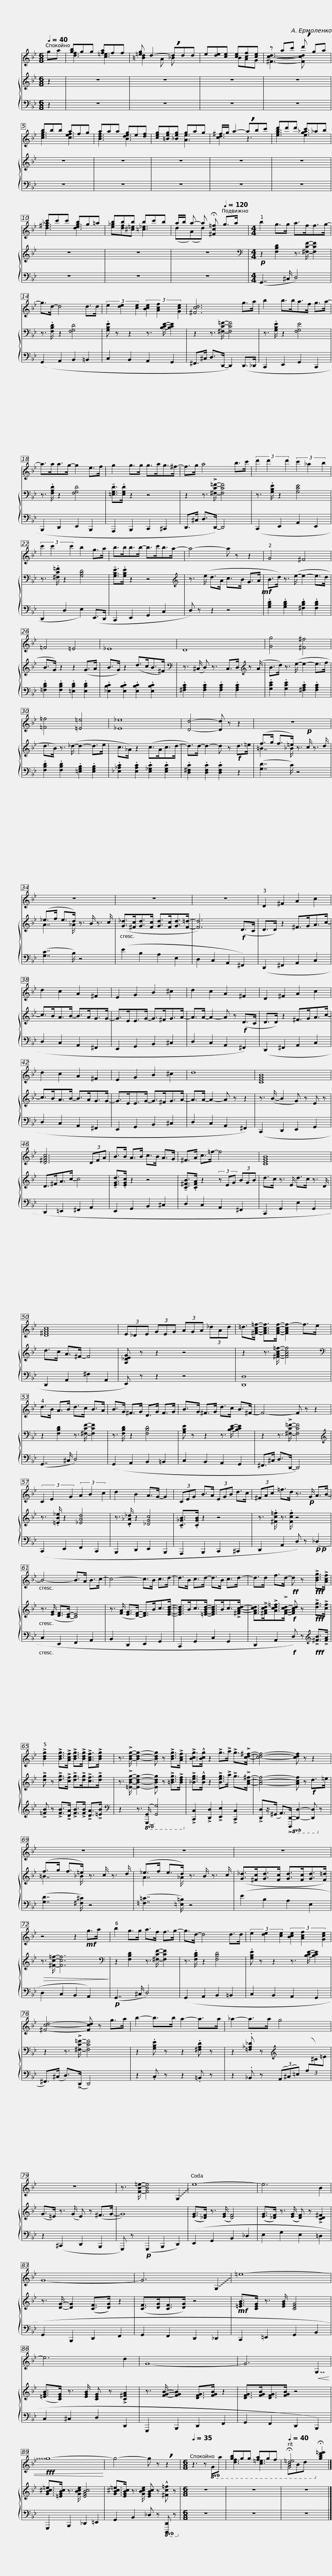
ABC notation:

X:1
%%score ( 1 2 ) { ( 3 5 ) | 4 }
L:1/8
Q:1/4=40
M:6/8
I:linebreak $
K:Bb
V:1 treble
V:2 treble
V:3 treble
V:5 treble
V:4 bass
V:1
 ga | [gb]gg [fa]ff | [=eg] d2- !breath!ddd | e[de][ce] [ce][cf][ce] | z ac' !breath!d' ga |$ %5
 bbb afg | aaa ge[df] | [ceg][=Beg][_Beg] gag | ^f/g/ a2- !breath!abc' |$ d'd'd' c'_ab | %10
 c'c'c' bg=a | bbb bc'b | a/b/ a- a !fermata![^Fc=f][Q:1/4=120] g>a |$[M:4/4] b2 g>g a>ff>g- | g>d- d4 d>d | %15
 (3e2 [de]2 [ce]2 (3[Bce]2 [Acf]2 [Gce]2 |$ [^Fcd]6 g>a | b2 b>ba>f g>a- | a>aa>g- g2 e>f |$ g2 g>g g>ag>^f- | %20
 f>g a4 b>c' | (3d'2 d'2 d'2 (3c'2 _a2 b2 |$ (3c'2 c'2 c'2 b2 g>a | b>bb>b- b>c'b>a- | a4- a z z2 | %25
 G4 ^F4 |$ =F4 =E4 | _E8 | D8 |$ [Gg]4 [^F^f]4 | %30
 [=F=f]4 [=E=e]4 | [_E_e]8 | [Dd]4- [Dd] z z2 |$ z8 | z8 | %35
 z8 | z8 |$ D2 ^F2 A2 c2 | d2 c2 A2 ^F2 | E2 G2 B2 ^c2 | %40
 d2 c2 A2 ^F2 |$ D2 ^F2 A2 c2 | d2 c2 A2 ^F2 | E2 G2 B2 ^c2 | d8 |$ %45
 [CEGB]8 | [D^FAc]6 (3DFA | B>B A>B c>B A>G |$ ^F>A c>=f- f4 | [CEGB]8 | %50
 [D^FAc]8 |$ (3E_DE (3GEG (3AGA (3_dAd | =d>[^FAc=f]- [FAcf]>[FAcf]- [FAcf-]2 f>e | d>B A>B d>c B>A |$ B>G ^F>G D>G F>G | %55
 B>G ^F>G d>c B>^F- | F4- F z z2 |$ (3C2 E2 G2 (3A2 B2 c2 | d2 B2 A>G- G2 | (3CEG B>A (3EGB d>c |$ %60
 (3^FAc =f>d z3/2!p! G/ A>B- | B4- B>A B>c- | c4- c>B c>d- |$ d>B c>d- d>B c>d- | d>d f>d-!ff! d z!fff! !>![Bdg]>!>![Acf] | %65
 !>![Bdg]2 !>![Bdg]>!>![Acf] !>![Bdg]>!>![Bdg] !>![Acf]>!>![Bdg] |$ z3/2 !>![Bdg]/- [Bdg]2- [Bdg] z !>![Bdg]>!>![Acf] | !>![Bcg]>!^![Bcg] z2 !>!g>!>!a !>!g>!>![cd^f]- | [cdf]4- [cdf] z z2 |$ z8 | %70
 z8 | z8 | z4 z2!mf! g>a |$ b2 g>g a>f f>g- | g>d- d4 d>d | %75
 (3e2 [de]2 [ce]2 (3[Bce]2 [Acf]2 [Gce]2 | [^Fcd]4- [Fcd] z g>a |$ b2- b>b a2- a>a | _a2- a>a g4 | z8 |$ %80
 z3/2 [FB=e]/- [FBe]4 !~(!G,2 | !~)!e8- | e6 B2 | G8- |$ G6 !~(!G,2 | %85
 !~)!=e8- | e6 d2 | G8- |$ G6!<(! !~(!G,2 |!fff! !~)!g8-!<)! | %90
 g4- g z !breath!z2 |[M:6/8][Q:1/4=35] z3 z!8vb(! GA |$ [GB]GG [FA]GF |[Q:1/4=40] !fermata![G,B,D=E]4!8vb)! !fermata![GBd=e]2 |] %94
V:2
 x2 | [df]3 [c=e]3 | [=Bd]2 A _B x2 | x3 BAG | [^Fcd]3- [Fcd] x2 |$ %5
 [ceg]3 [cef]3 | [Bdf]3 [Bde]3 | x3 [Ae]3 | [cd]3 z3 |$ [egb]3 [eg_a]3 | %10
 [d^f_a]3 [deg]3 | [e_g][df][^c=e] [=c_e]3 | (d(A)d) x3 |$[M:4/4] x8 | x8 | %15
 x8 |$ x8 | x8 | x8 |$ x8 | %20
 x8 | x8 |$ x8 | x8 | x8 | %25
 x8 |$ x8 | x8 | x8 |$ x8 | %30
 x8 | x8 | x8 |$ x8 | x8 | %35
 x8 | x8 |$ x8 | x8 | x8 | %40
 x8 |$ x8 | x8 | x8 | x8 |$ %45
 x8 | x8 | x8 |$ x8 | x8 | %50
 x8 |$ x8 | x8 | x8 |$ x8 | %55
 x8 | x8 |$ x8 | x8 | x8 |$ %60
 x8 | x8 | x8 |$ x8 | x8 | %65
 x8 |$ x8 | x8 | x8 |$ x8 | %70
 x8 | x8 | x8 |$ x8 | x8 | %75
 x8 | x8 |$ x8 | x8 | x8 |$ %80
 x8 | x8 | x8 | x8 |$ x8 | %85
 x8 | x8 | x8 |$ x8 | x8 | %90
 x8 |[M:6/8] x4!8vb(! x2 |$ [DF]3 [C=E]3 | G,B,D x!8vb)! x2 |] %94
V:3
 z2 | z6 | z6 | z6 | z6 |$ %5
 z6 | z6 | z6 | z6 |$ z6 | %10
 z6 | z6 | z6 |$[M:4/4][K:bass]!p! z2 [F,B,D]2 z3/2 [^F,CF]/- [F,CF]2 | z3/2 .[F,B,D]/ z2 [F,G,D]4 | %15
 .[G,B,E] z z2 z3/2 [B,CE]/- [B,CE]2 |$ z2 z3/2 [^F,C=F]/- [F,CF]4 | z3/2 .[G,B,E]/ z2 [F,G,E]4 | z3/2 .[F,A,D]/ z2 [F,G,D]4 |$ !tenuto![=E,G,D]>.[E,G,D] z2 z4 | %20
 z2 z3/2 !>![^F,C=F]/- [F,CF]4 | z3/2 .[G,B,E]/ z2 [G,CE]4 |$ z3/2 .[^F,C=F]/ z2 [G,B,D]4 | !tenuto![G,B,E]>.[G,B,E] z2 z4 |[K:treble] z3/2 (e/ d>A c>B G>A!mf! | %25
 B>d) z3/2 (e/- e2- e>d |$ B>G) z2 z2 (G>A | B>G) z2 (d>cB>^F) |[K:bass] z3/2 (^C,/ D,) z3/2 C,>D,[K:treble] z (A/ |$ B>d) z3/2 (e/- e2- e>f | %30
 d>B) z3/2 (_d/- d2- d>e | c>_A) z2 (c>Ac>d- | d>)d- d2- d z!f! d>=e |$ (f>g f>=e) z3/2!p! c/ z3/2 d/ | (_e>f e>d) z3/2 B/ z3/2 c/ | %35
 ([G_d]>[^Fc][Gd]>[Fc] [Gd]>[Fc][Gd]>[F=d]- | [Fd]6)!f! (D>C |$ D>D) z2 ^F>GA>c- | c>BA>B- B>AG>G- | G>EE>G- G>^FG>A- | %40
 A>A- A2- A z!f! (D>C |$ D>D) z2 ^F>GA>c- | c>BA>B- B>AG>G- | G>EE>G- G>^FG>A- | A>A- A2- A z z2 |$ %45
 z3/2 (B/- B2 G) z E z | D>^FA>c- c4 | !tenuto![EGd]>.[EGc] z2 z4 |$ !tenuto![C^FB]>.[CFA] z2 (3z EG (3BGB | d>c z3/2 E/ d>c z3/2 D/ | %50
 d>c A>^F- F4 |$ [A,_DEG] z z2 z4 | z2 z3/2 [^FAc=f]/- [FAcf]4 |[K:bass] z2 [F,B,D]2 z3/2 [^F,CF]/- [F,CF]2 |$ z3/2 [F,B,D]/ z2 [F,B,D]4 | %55
 [G,B,E] z z2 z3/2 [B,CE]/- [B,CE]2 | z2 z3/2 !>![^F,C=F]/- [F,CF]4 |$[K:treble] z3/2 .[=EB_e]/ z2 [_EAd]4 | z3/2 .[D_A_d]/ z2 [_DGc]4 | !tenuto![C_GB]>.[CGB] z2 z4 |$ %60
 z3/2 .[^Fc=f]/ z3/2 .[Fcf]/ z4 | z3/2 ([EG]/ [DF]>[CE]- [CE]4) | z3/2 ([FA]/ [EG]>[DF]-) [DF]>Bc>[EGBd]- |$ [EGBd]>Bc>[=EGBd]- [EGBd]>Bc>!>![^FA-c-d-] | [FAcd]>!>![^FAcd]!>![Acd=f]>!>![FAcd]-!f! [FAcd] z!fff! !>![dg]>!>![cf] | %65
 !>![dg] z !>![dg]>!>![cf] !>![dg]>!>![dg]!>![cf]>!>![dg] |$ z3/2 !>![=EBdg]/- [EBdg]2- [EBdg] z !>![=Bdg]>!>![Bdf] | !>![_Beg]>!^![Beg] z2 !>![Beg]>!>!a !>!g>!>![Ac^f]- | [Acf]4- [Acf] z!f! d>=e |$ (f>g f>=e) z3/2 c/ z3/2 d/ | %70
 (_e>f e>d) z3/2 B/ z3/2 c/ | ([G_d]>[^Fc][Gd]>[Fc] [Gd]>[Fc][Gd]>[F=d]) |!>(! z3/2 [^Fc=f]/- [Fcf]6!>)! |$[K:bass] z2 [F,B,D]2 z3/2 [^F,CF]/- [F,CF]2 | z3/2 .[F,B,D]/ z2 [F,B,D]4 | %75
 .[G,B,E] z z2 z3/2 [B,CE]/- [B,CE]2 | z2 z3/2 !>![^F,C=F]/- [F,CF]4 |$ z2 .[G,B,E] z z2 .[^F,A,D] z | z2 .[=F,_A,_D] z[K:treble] x4 | (G>=E) z3/2 (G/ E) z (^F>G- |$ %80
 G8) | (([EG]>[_DF])) z3/2 (([EG]/ [DF]4)) | (([EG]>[_DF])) z3/2 (([EG]/ [DF])) z !>![CD^F]2 | z3/2 [DG]/- [DG]2 (([CF]>[DG])) z2 |$ ([CF]>[DG][CF]>[DG]) z4 | %85
!mf! [=EGB]>[CEG] z3/2 [EGB]/ [CEG]4 | ([=EGB]>[CEG]) z3/2 [EGB]/ [CEG] z !>![C^FA]2 | z3/2 [FGB]/- [FGB]2 [DFG]>[FGB] z2 |$ [DFG]>[FGB][DFG]>[FGB] z4 | [GB^c=e]>[=EGBc] z3/2 [GBce]/ [EGBc]4 | %90
 [GB^c=e]>[EGBc] z3/2 [GBce]/ [EGBc] z !^![^Fc=f] z |[M:6/8] z6 |$ z6 | z6 |] %94
V:4
 z2 | z6 | z6 | z6 | z6 |$ %5
 z6 | z6 | z6 | z6 |$ z6 | %10
 z6 | z6 | z6 |$[M:4/4] (G,,7/2 ^C,/ D,4) | (G,,2 A,,2 B,,2 =B,,2 | %15
 C,2 B,,2 A,,2 G,,2 |$ ^F,,>^C, D,>D,,- D,,2) (D,,>_D,, | C,,2 E,,2 G,,2 C,,2 | B,,,2 D,,2 E,,2 B,,,2 |$ A,,,2 B,,,2 C,,2 ^C,,2 | %20
 D,,>^C, D,>D,,-) D,,4 | (C,,2 E,,2 A,,2 E,,2 |$ D,,2 D,2 E,2) (E,,>D,, | C,,2 E,,2 G,,2 C,2 | D,) z z2 z4 | %25
 .[G,B,D]2 .[G,B,D]2 .[^F,B,D]2 .[F,B,D]2 |$ .[=F,B,D]2 .[F,B,D]2 .[=E,B,D]2 .[E,B,D]2 | .[_E,B,C]2 .[E,B,C]2 .[E,B,C]2 .[E,B,C]2 | .[^F,A,C]2 .[F,A,C]2 .[F,A,C]2 .[F,A,C]2 |$ .[G,CE]2 .[G,CE]2 .[^F,A,C]2 .[F,A,C]2 | %30
 .[F,B,D]2 .[F,B,D]2 .[=E,G,B,]2 .[E,G,B,]2 | .[_E,_A,C]2 .[E,A,C]2 .[E,_G,C]2 .[E,G,C]2 | .[D,^F,C]2 .[D,F,C]2 .[D,F,C]2 z2 |$ ([G,D]7/2 C/) z4 | ([G,C]7/2 B,/) z4 | %35
 (E2 B,2 A,2 E,2 | D,2 C,2 A,,2 ^F,,2) |$ (D,,2 ^F,,2 A,,2 C,2 | D,2 C,2 A,,2 ^F,,2 | E,,2 G,,2 B,,2 ^C,2 | %40
 D,2 C,2 A,,2 ^F,,2) |$ (D,,2 ^F,,2 A,,2 C,2 | D,2 C,2 A,,2 ^F,,2 | E,,2 G,,2 B,,2 ^C,2 | D,2 C,2 A,,2 ^F,,2) |$ %45
 (C,,2 D,,2 E,,2 G,,2 | D,,2 =E,,2 ^F,,2 A,,2 | E,,2 G,,2 B,,2 ^C,2 |$ D,2 C,2 A,,2 ^F,,2 | C,,2 G,,2 E,2 G,,2 | %50
 D,,2 A,,2 ^F,2 A,,2 |$ E,,) z z2 z4 | [D,,D,]8 | (G,,7/2 ^C,/ D,4) |$ (G,,2 A,,2 B,,2 =B,,2 | %55
 C,2 B,,2 A,,2 G,,2 | ^F,,>^C, D,>D,,- D,,4) |$ (C,,2 E,,2 F,,2 C,,2 | B,,,2 D,,2 E,,2 B,,,2 | A,,,2 B,,,2 C,,2 ^C,,2 |$ %60
 D,,2 A,,2 D,) z!p!!p! (_D,2 | C,2 E,,2 F,,2 A,,2 | B,,2 D,,2 E,,2 G,,2 |$ C,,2 G,,2 C,2 G,,2 | D,,2 A,,2!f! D,) z[K:treble]!fff! !>![^FB]>!>![FA] | %65
 !>![=FB] z !>![FB]>!>![DA] !>![FB]>!>![FB] !>![DA]>!>![=EB] |$[K:bass] z2 z3/2!8vb(! [G,,,G,,]/- [G,,,G,,]4!8vb)! | !>![C,,C,]2 !>![D,,D,]2 !>![E,,E,]2 !>![C,,C,]2 | !>![D,,D,]z/(^G,,/ A,,>)!8vb(!!>![D,,,D,,]- [D,,,D,,]2- [D,,,D,,]!8vb)! z |$ ([G,D]7/2 [^F,^C]/) z4 | %70
 ([=F,=C]7/2 [=E,=B,]/) z4 | (E2 B,2 A,2 E,2 | D,2 C,2 B,,2 A,,2) |$!p! (G,,7/2 ^C,/ D,4) | (G,,2 A,,2 B,,2 =B,,2 | %75
 C,2 B,,2 A,,2 G,,2 | ^F,,>)(^C, D,>)(!>!D,, D,,4) |$ z2 .C, z z2 .=B,, z | z2 ._B,, z (3(A,,(^C,)=E,) (3(A,[I:staff -1]^C)=E |[I:staff +1] z2 (^C,,2 D,,2 B,,,2 |$ %80
 G,,,) z!p! (G,,,2 B,,,2 D,,2) | (E,,2 G,,2 B,,2 _D,2 | E,2 G,2 E,2 =D,2 | G,,2 B,,,2 D,,2 F,,2 |$ G,,2 F,,2 D,,2 _D,,2 | %85
 C,,2 =E,,2 G,,2 B,,2 | C,2 ^C,2 D,2 D,,2 | G,,,2 B,,,2 D,,2 F,,2 |$ G,,2 F,,2 D,,2 B,,,2) | G,,,2 B,,,2 _D,,2 =E,,2 | %90
 G,,2 B,,2 _D, z!8vb(! [D,,,D,,] z!8vb)! |[M:6/8] z6 |$ z6 | z6 |] %94
V:5
 x2 | x6 | x6 | x6 | x6 |$ %5
 x6 | x6 | x6 | x6 |$ x6 | %10
 x6 | x6 | x6 |$[M:4/4][K:bass] x8 | x8 | %15
 x8 |$ x8 | x8 | x8 |$ x8 | %20
 x8 | x8 |$ x8 | x8 |[K:treble] x8 | %25
 x8 |$ x8 | x8 |[K:bass] x13/2[K:treble] x3/2 |$ x8 | %30
 x8 | x8 | x8 |$ =B7/2 _B/ x4 | A7/2 _A/ x4 | %35
 x8 | x8 |$ x8 | x8 | x8 | %40
 x8 |$ x8 | x8 | x8 | x8 |$ %45
 x8 | x8 | x8 |$ x8 | x8 | %50
 x8 |$ x8 | x8 |[K:bass] x8 |$ x8 | %55
 x8 | x8 |$[K:treble] x8 | x8 | x8 |$ %60
 x8 | x8 | x8 |$ x8 | x8 | %65
 x8 |$ x8 | x8 | x8 |$ =B7/2 _B/ x4 | %70
 A7/2 _A/ x4 | x8 | x8 |$[K:bass] x8 | x8 | %75
 x8 | x8 |$ x8 | x4[K:treble] x4 | x8 |$ %80
 x8 | x8 | x8 | x8 |$ x8 | %85
 x8 | x8 | x8 |$ x8 | x8 | %90
 x8 |[M:6/8] x6 |$ x6 | x6 |] %94
